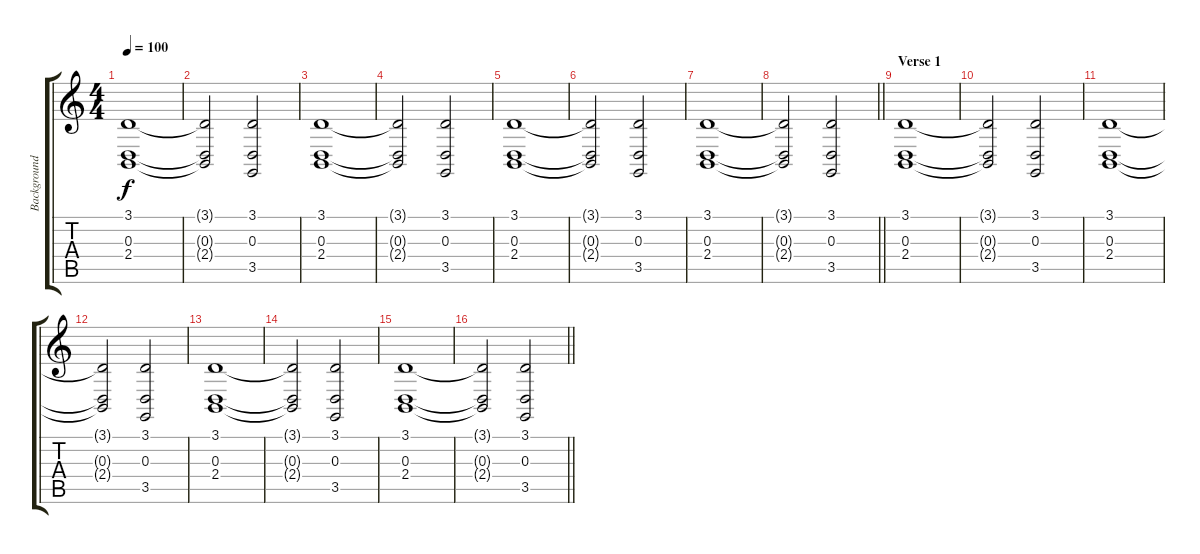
\track ("Background Choir" "Background") {instrument choiraahs}
\staff {score tabs}
\tuning (B3 Gb3 D3 A2 E2 B1) {hide}
\ts (4 4)
\tempo 100
\clef g2
\ks c
(3.1 0.3 2.4).1{dy f} |
(3.1{t} 0.3{t} 2.4{t}).2 (3.1 0.3 3.5).2 |
(3.1 0.3 2.4).1 |
(3.1{t} 0.3{t} 2.4{t}).2 (3.1 0.3 3.5).2 |
(3.1 0.3 2.4).1 |
(3.1{t} 0.3{t} 2.4{t}).2 (3.1 0.3 3.5).2 |
(3.1 0.3 2.4).1 |
\barLineRight lightlight
(3.1{t} 0.3{t} 2.4{t}).2 (3.1 0.3 3.5).2 |
\section ("" "Verse 1")
(3.1 0.3 2.4).1 |
(3.1{t} 0.3{t} 2.4{t}).2 (3.1 0.3 3.5).2 |
(3.1 0.3 2.4).1 |
(3.1{t} 0.3{t} 2.4{t}).2 (3.1 0.3 3.5).2 |
(3.1 0.3 2.4).1 |
(3.1{t} 0.3{t} 2.4{t}).2 (3.1 0.3 3.5).2 |
(3.1 0.3 2.4).1 |
\barLineRight lightlight
(3.1{t} 0.3{t} 2.4{t}).2 (3.1 0.3 3.5).2
